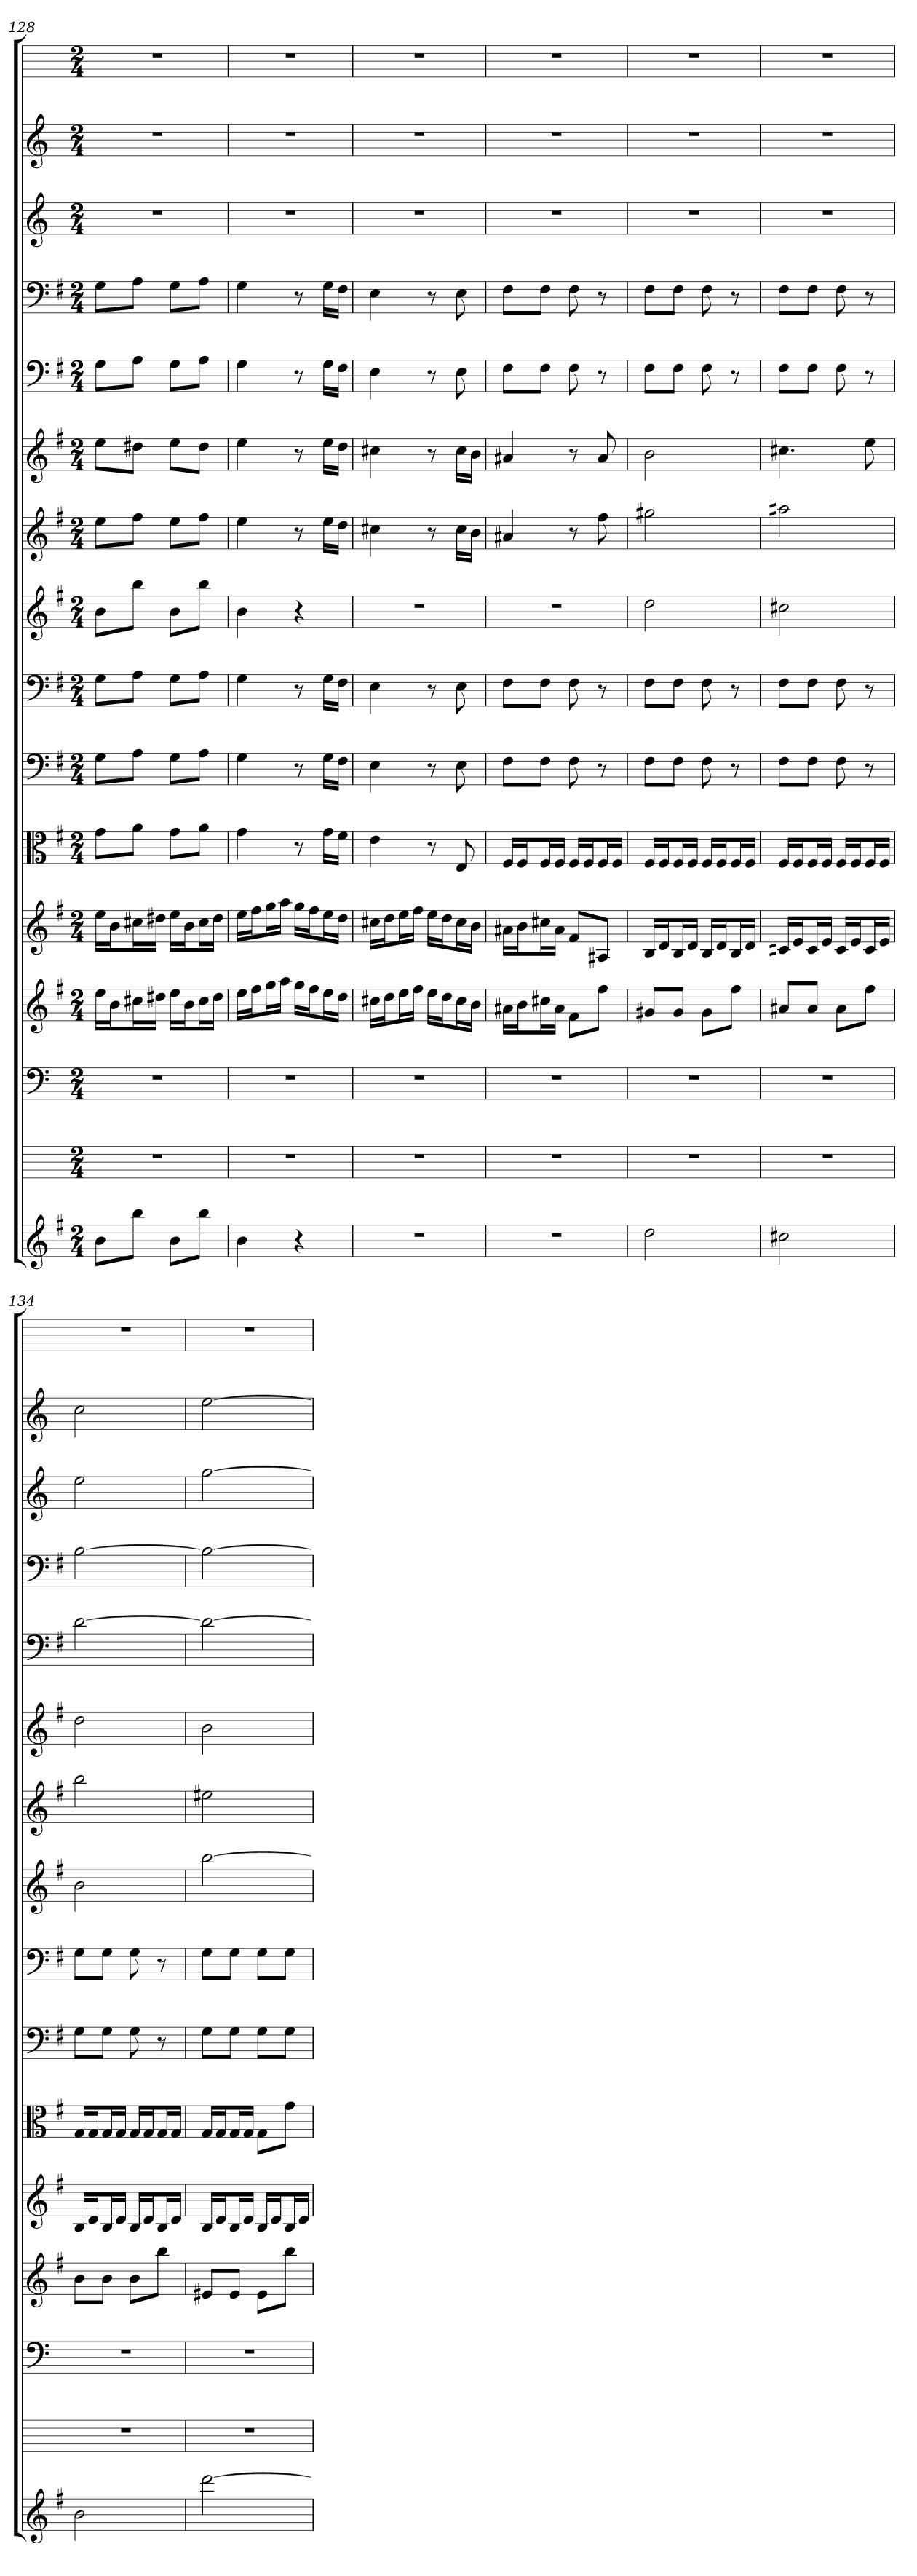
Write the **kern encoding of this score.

**kern	**kern	**kern	**kern	**kern	**kern	**kern	**kern	**kern	**kern	**kern	**kern	**kern	**kern	**kern	**kern
*part16	*part15	*part14	*part13	*part12	*part11	*part10	*part9	*part8	*part7	*part6	*part5	*part4	*part3	*part2	*part1
*staff16	*staff15	*staff14	*staff13	*staff12	*staff11	*staff10	*staff9	*staff8	*staff7	*staff6	*staff5	*staff4	*staff3	*staff2	*staff1
*	*	*clefF4	*	*	*clefC3	*clefF4	*clefF4	*	*	*	*clefF4	*clefF4	*	*	*
*k[f#]	*k[]	*k[]	*k[f#]	*k[f#]	*k[f#]	*k[f#]	*k[f#]	*k[f#]	*k[f#]	*k[f#]	*k[f#]	*k[f#]	*k[]	*k[]	*k[]
*M2/4	*M2/4	*M2/4	*M2/4	*M2/4	*M2/4	*M2/4	*M2/4	*M2/4	*M2/4	*M2/4	*M2/4	*M2/4	*M2/4	*M2/4	*M2/4
=128	=128	=128	=128	=128	=128	=128	=128	=128	=128	=128	=128	=128	=128	=128	=128
8bL	2r	2r	16eeLL	16eeLL	8g\L	8G\L	8G\L	8bL	8eeL	8eeL	8G\L	8G\L	2r	2r	2r
.	.	.	16bJ	16bJ	.	.	.	.	.	.	.	.	.	.	.
8bbJ	.	.	16cc#XL	16cc#XL	8a\J	8A\J	8A\J	8bbJ	8ff#J	8dd#XJ	8A\J	8A\J	.	.	.
.	.	.	16dd#XJJ	16dd#XJJ	.	.	.	.	.	.	.	.	.	.	.
8bL	.	.	16eeLL	16eeLL	8g\L	8G\L	8G\L	8bL	8eeL	8eeL	8G\L	8G\L	.	.	.
.	.	.	16bJ	16bJ	.	.	.	.	.	.	.	.	.	.	.
8bbJ	.	.	16cc#L	16cc#L	8a\J	8A\J	8A\J	8bbJ	8ff#J	8dd#J	8A\J	8A\J	.	.	.
.	.	.	16dd#JJ	16dd#JJ	.	.	.	.	.	.	.	.	.	.	.
=129	=129	=129	=129	=129	=129	=129	=129	=129	=129	=129	=129	=129	=129	=129	=129
4b	2r	2r	16eeLL	16eeLL	4g	4G	4G	4b	4ee	4ee	4G	4G	2r	2r	2r
.	.	.	16ff#J	16ff#J	.	.	.	.	.	.	.	.	.	.	.
.	.	.	16ggL	16ggL	.	.	.	.	.	.	.	.	.	.	.
.	.	.	16aaJJ	16aaJJ	.	.	.	.	.	.	.	.	.	.	.
4r	.	.	16ggLL	16ggLL	8r	8r	8r	4r	8r	8r	8r	8r	.	.	.
.	.	.	16ff#J	16ff#J	.	.	.	.	.	.	.	.	.	.	.
.	.	.	16eeL	16eeL	16g\LL	16G\LL	16G\LL	.	16eeLL	16eeLL	16G\LL	16G\LL	.	.	.
.	.	.	16ddJJ	16ddJJ	16f#\JJ	16F#\JJ	16F#\JJ	.	16ddJJ	16ddJJ	16F#\JJ	16F#\JJ	.	.	.
=130	=130	=130	=130	=130	=130	=130	=130	=130	=130	=130	=130	=130	=130	=130	=130
2r	2r	2r	16cc#XLL	16cc#XLL	4e	4E	4E	2r	4cc#X	4cc#X	4E	4E	2r	2r	2r
.	.	.	16ddJ	16ddJ	.	.	.	.	.	.	.	.	.	.	.
.	.	.	16eeL	16eeL	.	.	.	.	.	.	.	.	.	.	.
.	.	.	16ff#JJ	16ff#JJ	.	.	.	.	.	.	.	.	.	.	.
.	.	.	16eeLL	16eeLL	8r	8r	8r	.	8r	8r	8r	8r	.	.	.
.	.	.	16ddJ	16ddJ	.	.	.	.	.	.	.	.	.	.	.
.	.	.	16cc#L	16cc#L	8E	8E	8E	.	16cc#LL	16cc#LL	8E	8E	.	.	.
.	.	.	16bJJ	16bJJ	.	.	.	.	16bJJ	16bJJ	.	.	.	.	.
=131	=131	=131	=131	=131	=131	=131	=131	=131	=131	=131	=131	=131	=131	=131	=131
2r	2r	2r	16a#XLL	16a#XLL	16F#/LL	8F#\L	8F#\L	2r	4a#X	4a#X	8F#\L	8F#\L	2r	2r	2r
.	.	.	16bJ	16bJ	16F#/J	.	.	.	.	.	.	.	.	.	.
.	.	.	16cc#XL	16cc#XL	16F#/L	8F#\J	8F#\J	.	.	.	8F#\J	8F#\J	.	.	.
.	.	.	16a#JJ	16a#JJ	16F#/JJ	.	.	.	.	.	.	.	.	.	.
.	.	.	8f#L	8f#L	16F#/LL	8F#	8F#	.	8r	8r	8F#	8F#	.	.	.
.	.	.	.	.	16F#/J	.	.	.	.	.	.	.	.	.	.
.	.	.	8ff#J	8A#XJ	16F#/L	8r	8r	.	8ff#	8a#	8r	8r	.	.	.
.	.	.	.	.	16F#/JJ	.	.	.	.	.	.	.	.	.	.
=132	=132	=132	=132	=132	=132	=132	=132	=132	=132	=132	=132	=132	=132	=132	=132
2dd	2r	2r	8g#XL	16BLL	16F#/LL	8F#\L	8F#\L	2dd	2gg#X	2b	8F#\L	8F#\L	2r	2r	2r
.	.	.	.	16dJ	16F#/J	.	.	.	.	.	.	.	.	.	.
.	.	.	8g#J	16BL	16F#/L	8F#\J	8F#\J	.	.	.	8F#\J	8F#\J	.	.	.
.	.	.	.	16dJJ	16F#/JJ	.	.	.	.	.	.	.	.	.	.
.	.	.	8g#L	16BLL	16F#/LL	8F#	8F#	.	.	.	8F#	8F#	.	.	.
.	.	.	.	16dJ	16F#/J	.	.	.	.	.	.	.	.	.	.
.	.	.	8ff#J	16BL	16F#/L	8r	8r	.	.	.	8r	8r	.	.	.
.	.	.	.	16dJJ	16F#/JJ	.	.	.	.	.	.	.	.	.	.
=133	=133	=133	=133	=133	=133	=133	=133	=133	=133	=133	=133	=133	=133	=133	=133
2cc#X	2r	2r	8a#XL	16c#XLL	16F#/LL	8F#\L	8F#\L	2cc#X	2aa#X	4.cc#X	8F#\L	8F#\L	2r	2r	2r
.	.	.	.	16eJ	16F#/J	.	.	.	.	.	.	.	.	.	.
.	.	.	8a#J	16c#L	16F#/L	8F#\J	8F#\J	.	.	.	8F#\J	8F#\J	.	.	.
.	.	.	.	16eJJ	16F#/JJ	.	.	.	.	.	.	.	.	.	.
.	.	.	8a#L	16c#LL	16F#/LL	8F#	8F#	.	.	.	8F#	8F#	.	.	.
.	.	.	.	16eJ	16F#/J	.	.	.	.	.	.	.	.	.	.
.	.	.	8ff#J	16c#L	16F#/L	8r	8r	.	.	8ee	8r	8r	.	.	.
.	.	.	.	16eJJ	16F#/JJ	.	.	.	.	.	.	.	.	.	.
=134	=134	=134	=134	=134	=134	=134	=134	=134	=134	=134	=134	=134	=134	=134	=134
2b	2r	2r	8bL	16BLL	16G/LL	8G\L	8G\L	2b	2bb	2dd	[2d	[2B	2ee	2cc	2r
.	.	.	.	16dJ	16G/J	.	.	.	.	.	.	.	.	.	.
.	.	.	8bJ	16BL	16G/L	8G\J	8G\J	.	.	.	.	.	.	.	.
.	.	.	.	16dJJ	16G/JJ	.	.	.	.	.	.	.	.	.	.
.	.	.	8bL	16BLL	16G/LL	8G	8G	.	.	.	.	.	.	.	.
.	.	.	.	16dJ	16G/J	.	.	.	.	.	.	.	.	.	.
.	.	.	8bbJ	16BL	16G/L	8r	8r	.	.	.	.	.	.	.	.
.	.	.	.	16dJJ	16G/JJ	.	.	.	.	.	.	.	.	.	.
=135	=135	=135	=135	=135	=135	=135	=135	=135	=135	=135	=135	=135	=135	=135	=135
[2ddd	2r	2r	8e#XL	16BLL	16G/LL	8G\L	8G\L	[2bb	2ee#X	2b	2d_	2B_	[2gg	[2ee	2r
.	.	.	.	16dJ	16G/J	.	.	.	.	.	.	.	.	.	.
.	.	.	8e#J	16BL	16G/L	8G\J	8G\J	.	.	.	.	.	.	.	.
.	.	.	.	16dJJ	16G/JJ	.	.	.	.	.	.	.	.	.	.
.	.	.	8e#L	16BLL	8G\L	8G\L	8G\L	.	.	.	.	.	.	.	.
.	.	.	.	16dJ	.	.	.	.	.	.	.	.	.	.	.
.	.	.	8bbJ	16BL	8g\J	8G\J	8G\J	.	.	.	.	.	.	.	.
.	.	.	.	16dJJ	.	.	.	.	.	.	.	.	.	.	.
=	=	=	=	=	=	=	=	=	=	=	=	=	=	=	=
*-	*-	*-	*-	*-	*-	*-	*-	*-	*-	*-	*-	*-	*-	*-	*-
